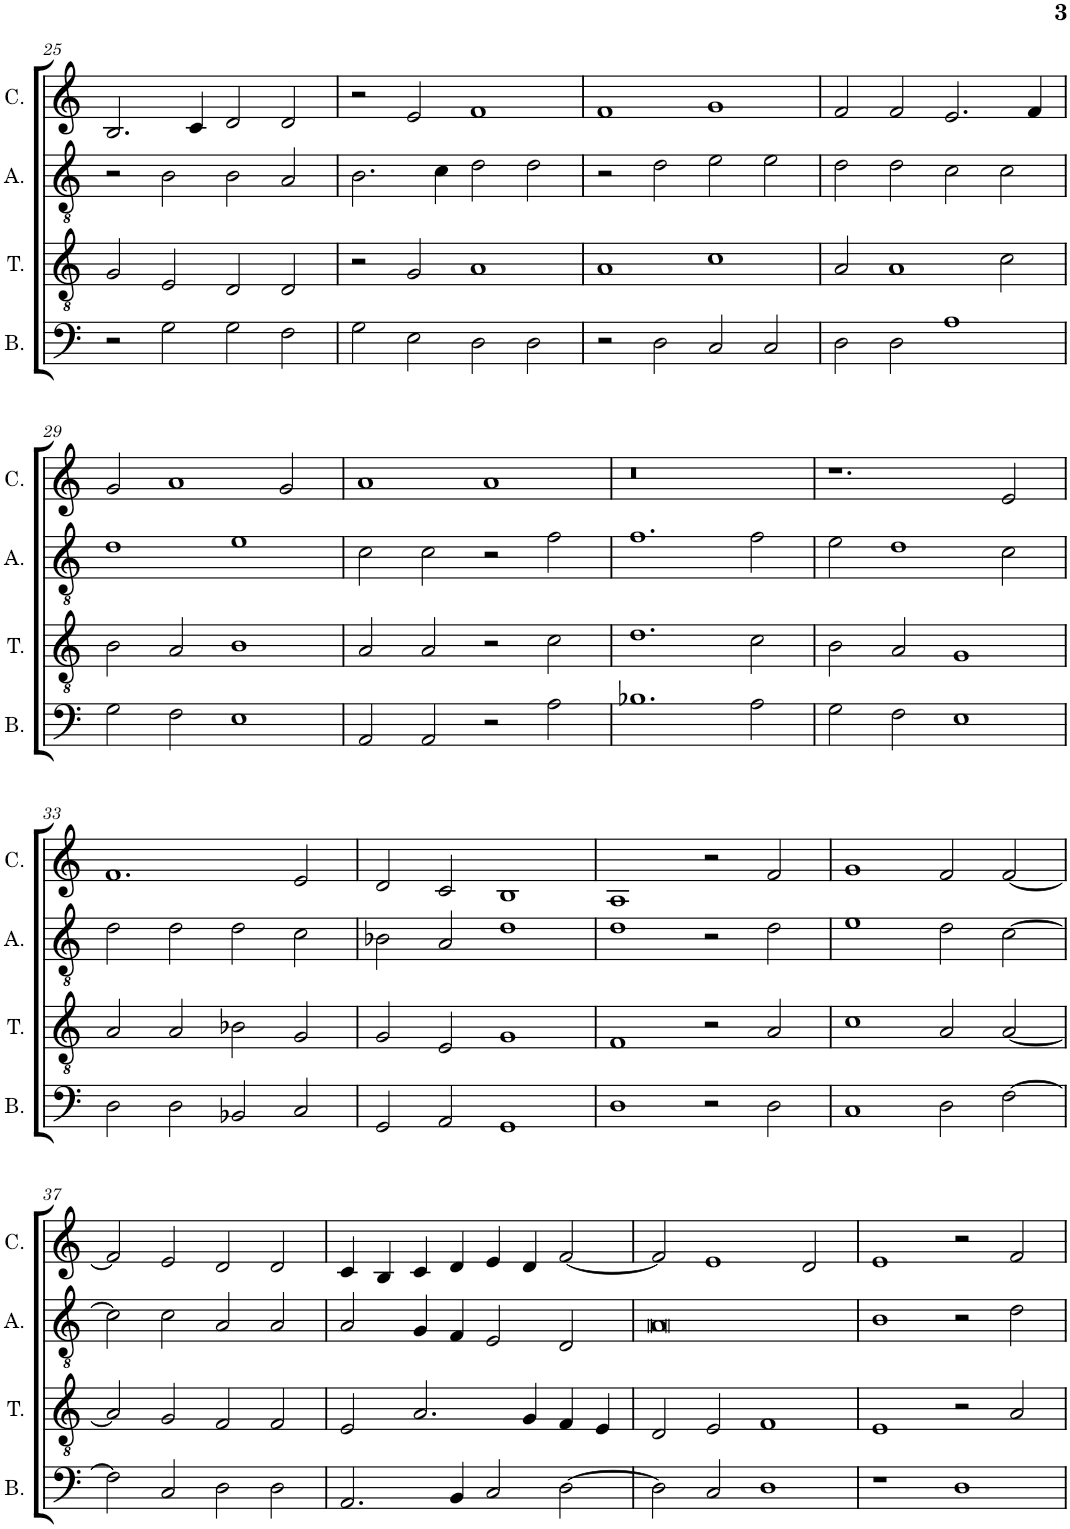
**kern	**kern	**kern	**kern
*part4	*part3	*part2	*part1
*staff4	*staff3	*staff2	*staff1
*I"Bassus	*I"Tenor	*I"Altus	*I"Cantus
*I'B.	*I'T.	*I'A.	*I'C.
!!LO:PB:g=z
*clefF4	*clefGv2	*clefGv2	*clefG2
*k[]	*k[]	*k[]	*k[]
*M2/1	*M2/1	*M2/1	*M2/1
=25	=25	=25	=25
2r	2G/	2r	2.B/
2G\	2E/	2B\	.
.	.	.	4c/
2G\	2D/	2B\	2d/
2F\	2D/	2A/	2d/
=26	=26	=26	=26
2G\	2r	2.B\	2r
2E\	2G/	.	2e/
.	.	4c\	.
2D\	1A	2d\	1f
2D\	.	2d\	.
=27	=27	=27	=27
2r	1A	2r	1f
2D\	.	2d\	.
2C/	1c	2e\	1g
2C/	.	2e\	.
=28	=28	=28	=28
2D\	2A/	2d\	2f/
2D\	1A	2d\	2f/
1A	.	2c\	2.e/
.	2c\	2c\	.
.	.	.	4f/
!!LO:LB:g=z
=29	=29	=29	=29
2G\	2B\	1d	2g/
2F\	2A/	.	1a
1E	1B	1e	.
.	.	.	2g/
=30	=30	=30	=30
2AA/	2A/	2c\	1a
2AA/	2A/	2c\	.
2r	2r	2r	1a
2A\	2c\	2f\	.
=31	=31	=31	=31
1.B-X	1.d	1.f	0r
2A\	2c\	2f\	.
=32	=32	=32	=32
2G\	2B\	2e\	1.r
2F\	2A/	1d	.
1E	1G	.	.
.	.	2c\	2e/
!!LO:LB:g=z
=33	=33	=33	=33
2D\	2A/	2d\	1.f
2D\	2A/	2d\	.
2BB-X/	2B-X\	2d\	.
2C/	2G/	2c\	2e/
=34	=34	=34	=34
2GG/	2G/	2B-X\	2d/
2AA/	2E/	2A/	2c/
1GG	1G	1d	1B
=35	=35	=35	=35
1D	1F	1d	1A
2r	2r	2r	2r
2D\	2A/	2d\	2f/
=36	=36	=36	=36
1C	1c	1e	1g
2D\	2A/	2d\	2f/
[2F\	[2A/	[2c\	[2f/
!!LO:LB:g=z
=37	=37	=37	=37
2F\]	2A/]	2c\]	2f/]
2C/	2G/	2c\	2e/
2D\	2F/	2A/	2d/
2D\	2F/	2A/	2d/
=38	=38	=38	=38
2.AA/	2E/	2A/	4c/
.	.	.	4B/
.	2.A/	4G/	4c/
4BB/	.	4F/	4d/
2C/	.	2E/	4e/
.	4G/	.	4d/
[2D\	4F/	2D/	[2f/
.	4E/	.	.
=39	=39	=39	=39
2D\]	2D/	0A	2f/]
2C/	2E/	.	1e
1D	1F	.	.
.	.	.	2d/
=40	=40	=40	=40
1r	1E	1B	1e
1D	2r	2r	2r
.	2A/	2d\	2f/
=	=	=	=
*-	*-	*-	*-
